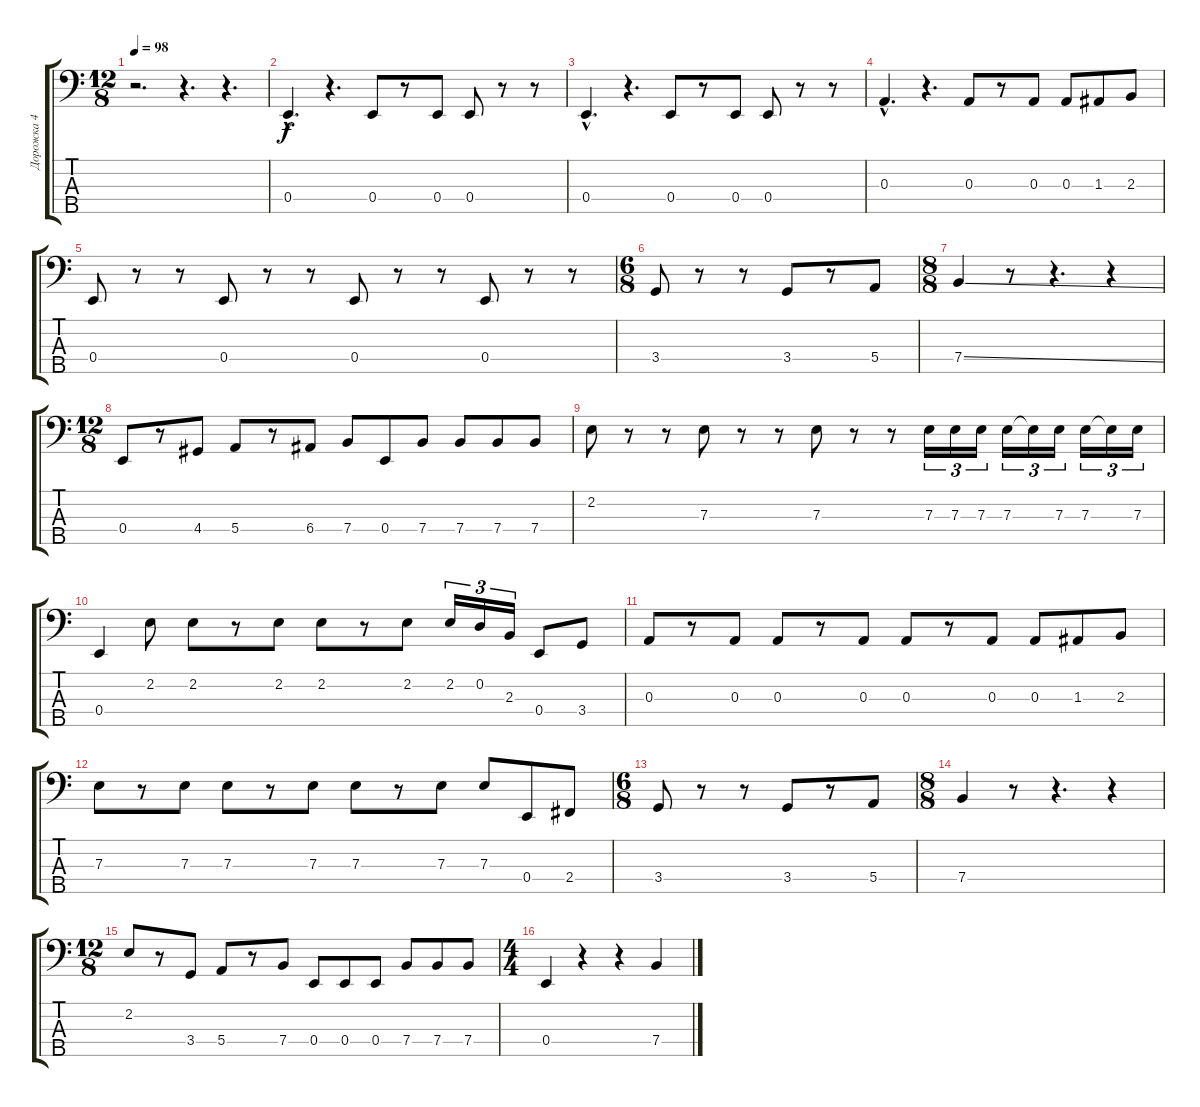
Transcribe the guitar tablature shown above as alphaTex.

\track ("Дорожка 4" "Дорожка 4") {instrument electricbassfinger}
\staff {score tabs}
\tuning (G2 D2 A1 E1 B0) {hide}
\ts (12 8)
\tempo 98
\clef f4
\ks c
r.2{d dy f instrument electricbassfinger} r.4{d} r.4{d} |
0.4{hac}.4{d} r.4{d} 0.4.8 r.8 0.4.8 0.4.8 r.8 r.8 |
0.4{hac}.4{d} r.4{d} 0.4.8 r.8 0.4.8 0.4.8 r.8 r.8 |
0.3{hac}.4{d} r.4{d} 0.3.8 r.8 0.3.8 0.3.8 1.3.8 2.3.8 |
0.4.8 r.8 r.8 0.4.8 r.8 r.8 0.4.8 r.8 r.8 0.4.8 r.8 r.8 |
\ts (6 8)
3.4.8 r.8 r.8 3.4.8 r.8 5.4.8 |
\ts (8 8)
7.4{ss}.4 r.8 r.4{d} r.4 |
\ts (12 8)
0.4.8 r.8 4.4.8 5.4.8 r.8 6.4.8 7.4.8 0.4.8 7.4.8 7.4.8 7.4.8 7.4.8 |
2.2.8 r.8 r.8 7.3.8 r.8 r.8 7.3.8 r.8 r.8 7.3.16{tu (3 2)} 7.3.16{tu (3 2)} 7.3.16{tu (3 2)} 7.3.16{tu (3 2)} 7.3{t}.16{tu (3 2)} 7.3.16{tu (3 2)} 7.3.16{tu (3 2)} 7.3{t}.16{tu (3 2)} 7.3.16{tu (3 2)} |
0.4.4 2.2.8 2.2.8 r.8 2.2.8 2.2.8 r.8 2.2.8 2.2.16{tu (3 2)} 0.2.16{tu (3 2)} 2.3.16{tu (3 2)} 0.4.8 3.4.8 |
0.3.8 r.8 0.3.8 0.3.8 r.8 0.3.8 0.3.8 r.8 0.3.8 0.3.8 1.3.8 2.3.8 |
7.3.8 r.8 7.3.8 7.3.8 r.8 7.3.8 7.3.8 r.8 7.3.8 7.3.8 0.4.8 2.4.8 |
\ts (6 8)
3.4.8 r.8 r.8 3.4.8 r.8 5.4.8 |
\ts (8 8)
7.4.4 r.8 r.4{d} r.4 |
\ts (12 8)
2.2.8 r.8 3.4.8 5.4.8 r.8 7.4.8 0.4.8 0.4.8 0.4.8 7.4.8 7.4.8 7.4.8 |
\ts (4 4)
0.4.4 r.4 r.4 7.4.4
